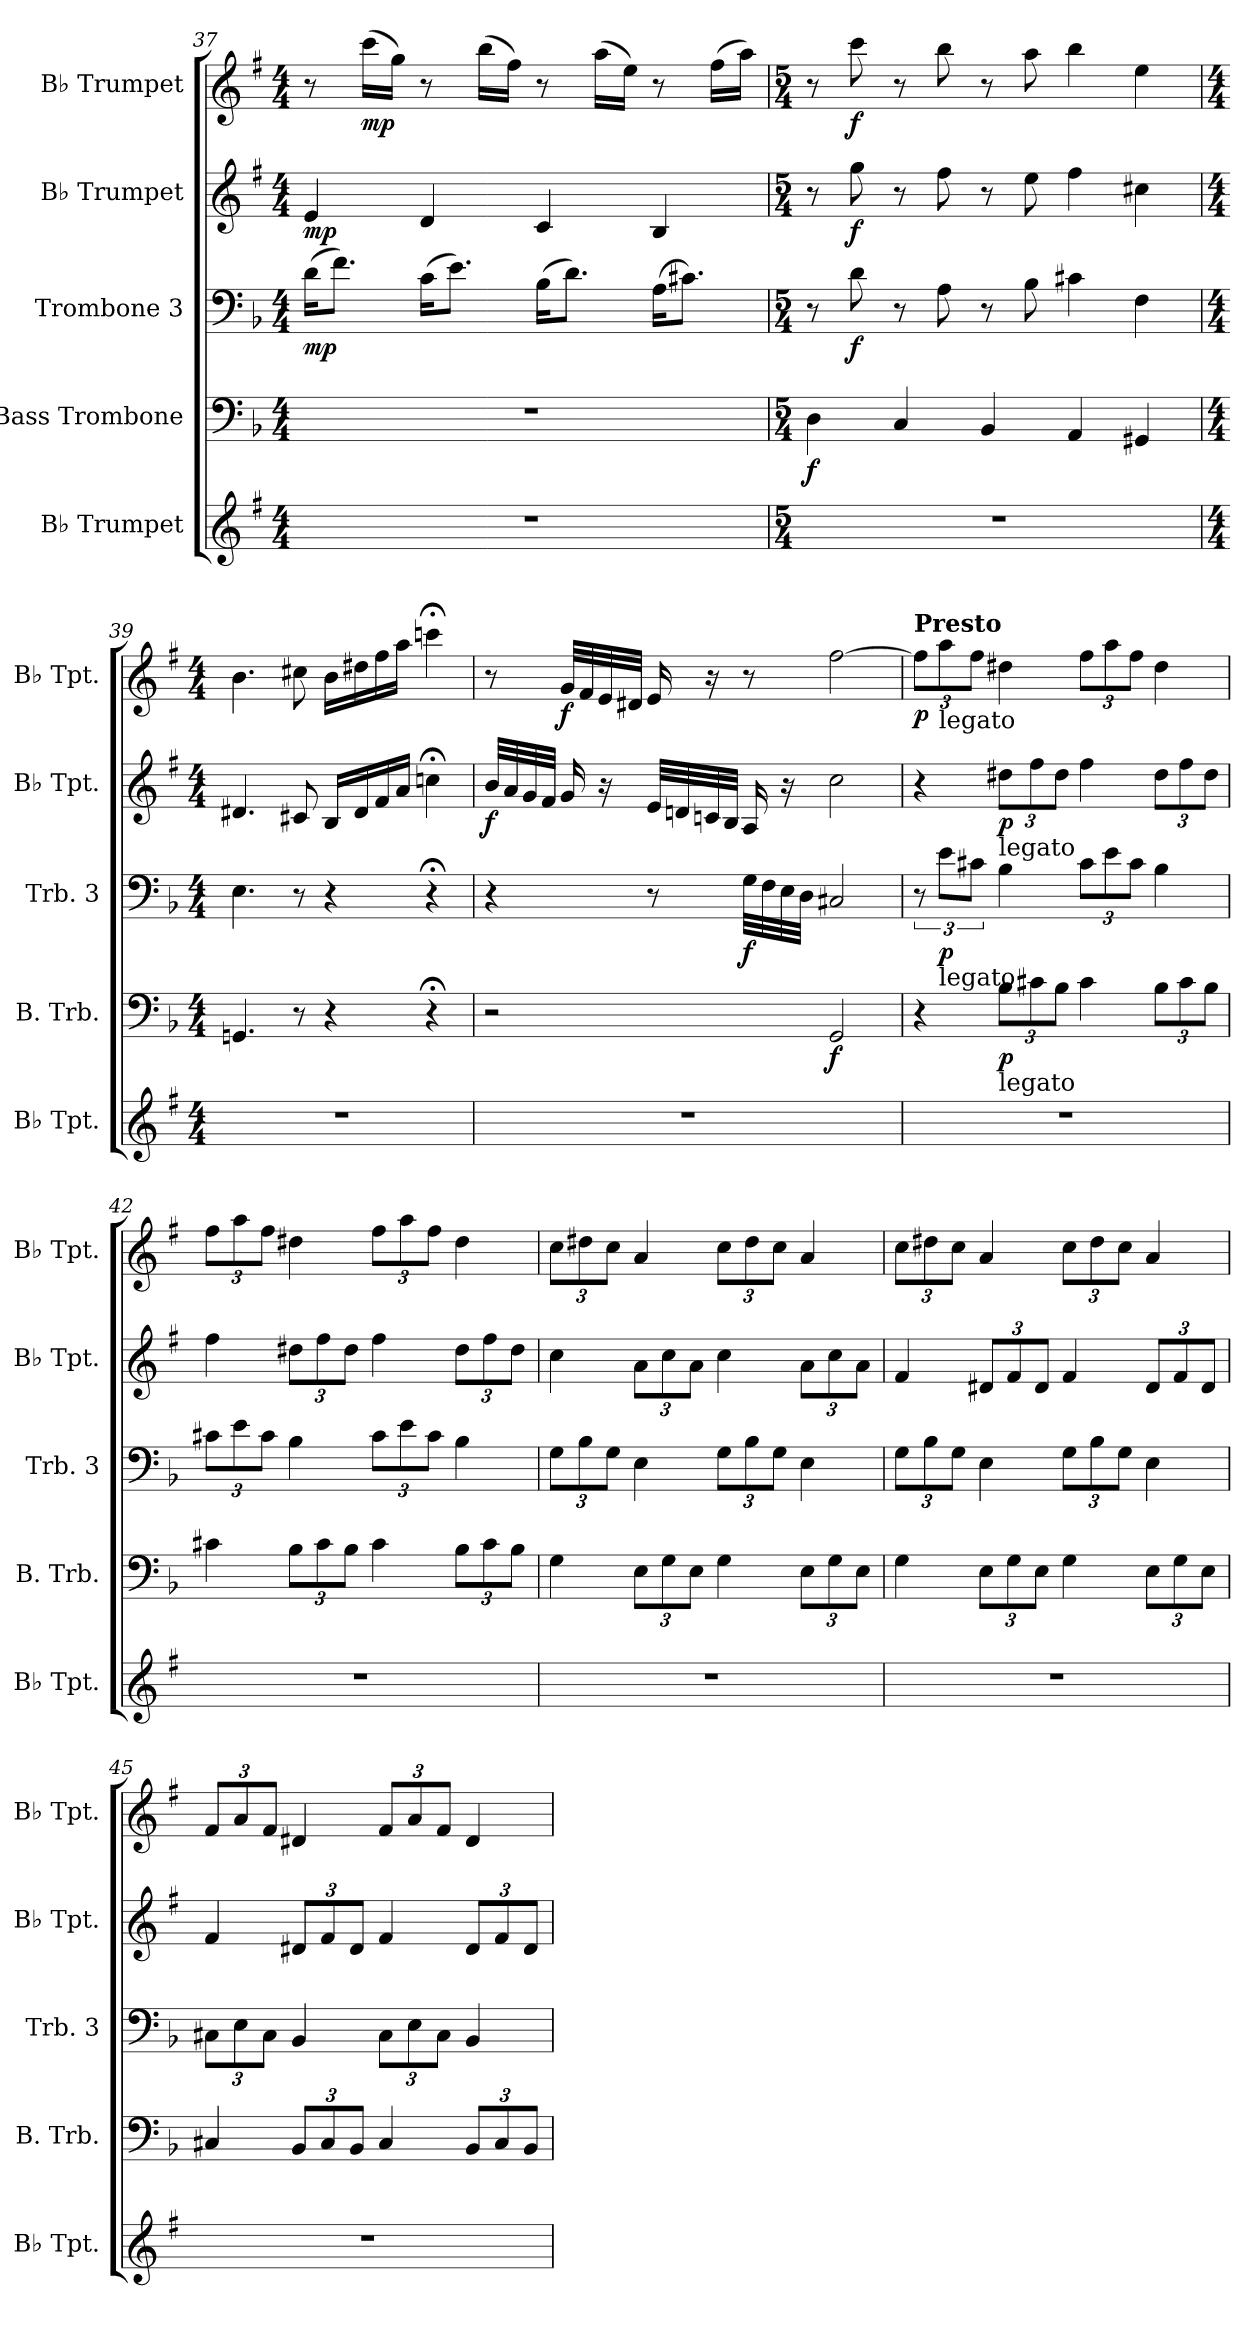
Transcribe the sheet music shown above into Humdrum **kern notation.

**kern	**kern	**dynam	**kern	**dynam	**kern	**dynam	**kern	**dynam
*part5	*part4	*part4	*part3	*part3	*part2	*part2	*part1	*part1
*staff5	*staff4	*staff4	*staff3	*staff3	*staff2	*staff2	*staff1	*staff1
*I"B♭ Trumpet	*I"Bass Trombone	*	*I"Trombone 3	*	*I"B♭ Trumpet	*	*I"B♭ Trumpet	*
*I'B♭ Tpt.	*I'B. Trb.	*	*I'Trb. 3	*	*I'B♭ Tpt.	*	*I'B♭ Tpt.	*
*clefG2	*clefF4	*	*clefF4	*	*clefG2	*	*clefG2	*
*ITrd1c2	*	*	*	*	*ITrd1c2	*	*ITrd1c2	*
*k[b-]	*k[b-]	*	*k[b-]	*	*k[b-]	*	*k[b-]	*
*M4/4	*M4/4	*	*M4/4	*	*M4/4	*	*M4/4	*
=37	=37	=37	=37	=37	=37	=37	=37	=37
!	!	!	!	!LO:DY:b	!	!LO:DY:b	!	!
1r	1r	.	(>16d\KL	mp	4d/	mp	8r	.
.	.	.	8.f\J)	.	.	.	.	.
!	!	!	!	!	!	!	!	!LO:DY:b
.	.	.	.	.	.	.	(>16bb-\LL	mp
.	.	.	.	.	.	.	16ff\JJ)	.
.	.	.	(>16c\KL	.	4c/	.	8r	.
.	.	.	8.e\J)	.	.	.	.	.
.	.	.	.	.	.	.	(>16aa\LL	.
.	.	.	.	.	.	.	16ee\JJ)	.
.	.	.	(>16B-\KL	.	4B-/	.	8r	.
.	.	.	8.d\J)	.	.	.	.	.
.	.	.	.	.	.	.	(>16gg\LL	.
.	.	.	.	.	.	.	16dd\JJ)	.
.	.	.	(>16A\KL	.	4A/	.	8r	.
.	.	.	8.c#X\J)	.	.	.	.	.
.	.	.	.	.	.	.	(>16ee\LL	.
.	.	.	.	.	.	.	16gg\JJ)	.
=38	=38	=38	=38	=38	=38	=38	=38	=38
*M5/4	*M5/4	*	*M5/4	*	*M5/4	*	*M5/4	*
!	!	!LO:DY:b	!	!	!	!	!	!
4%5r	4D\	f	8r	.	8r	.	8r	.
!	!	!	!	!LO:DY:b	!	!LO:DY:b	!	!LO:DY:b
.	.	.	8d\	f	8ff\	f	8bb-\	f
.	4C/	.	8r	.	8r	.	8r	.
.	.	.	8A\	.	8ee\	.	8aa\	.
.	4BB-/	.	8r	.	8r	.	8r	.
.	.	.	8B-\	.	8dd\	.	8gg\	.
.	4AA/	.	4c#X\	.	4ee\	.	4aa\	.
.	4GG#X/	.	4F\	.	4bn\	.	4dd\	.
!!LO:PB:g=z
=39	=39	=39	=39	=39	=39	=39	=39	=39
*M4/4	*M4/4	*	*M4/4	*	*M4/4	*	*M4/4	*
1r	4.GGn/	.	4.E\	.	4.c#X/	.	4.a\	.
.	8r	.	8r	.	8Bn/	.	8bn\	.
.	4r	.	4r	.	16A/LL	.	16a\LL	.
.	.	.	.	.	16c#/	.	16cc#X\	.
.	.	.	.	.	16e/	.	16ee\	.
.	.	.	.	.	16g/JJ	.	16gg\JJ	.
.	4r;<	.	4r;<	.	4b-X;<\	.	4bb-X;<\	.
=40	=40	=40	=40	=40	=40	=40	=40	=40
!	!	!	!	!	!	!LO:DY:b	!	!
1r	2r	.	4r	.	32a/LLL	f	8r	.
.	.	.	.	.	32g/	.	.	.
.	.	.	.	.	32f/	.	.	.
.	.	.	.	.	32e/JJJ	.	.	.
!	!	!	!	!	!	!	!	!LO:DY:b
.	.	.	.	.	16f/	.	32f/LLL	f
.	.	.	.	.	.	.	32e/	.
.	.	.	.	.	16r	.	32d/	.
.	.	.	.	.	.	.	32c#X/JJJ	.
.	.	.	8r	.	32d/LLL	.	16d/	.
.	.	.	.	.	32cn/	.	.	.
.	.	.	.	.	32B-X/	.	16r	.
.	.	.	.	.	32A/JJJ	.	.	.
!	!	!	!	!LO:DY:b	!	!	!	!
.	.	.	32G\LLL	f	16G/	.	8r	.
.	.	.	32F\	.	.	.	.	.
.	.	.	32E\	.	16r	.	.	.
.	.	.	32D\JJJ	.	.	.	.	.
!	!	!LO:DY:b	!	!	!	!	!	!
.	2GG/	f	2C#X/	.	2b-\	.	[2ee\	.
!!LO:LB:g=z
=41	=41	=41	=41	=41	=41	=41	=41	=41
*	*	*	*	*	*	*	*Xbrackettup	*
!	!	!	!	!	!	!	!LO:TX:a:B:t=Presto	!
!	!	!	!	!	!	!	!	!LO:DY:b
1r	4r	.	12r	.	4r	.	12ee\L]	p
!	!	!	!	!	!	!	!LO:TX:b:t=legato	!
!	!	!	!LO:TX:b:t=legato	!	!	!	!	!
!	!	!	!	!LO:DY:b	!	!	!	!
.	.	.	12e\L	p	.	.	12gg\	.
.	.	.	12c#X\J	.	.	.	12ee\J	.
*	*Xbrackettup	*	*	*	*Xbrackettup	*	*	*
!	!	!	!	!	!LO:TX:b:t=legato	!	!	!
!	!LO:TX:b:t=legato	!	!	!	!	!	!	!
!	!	!LO:DY:b	!	!	!	!LO:DY:b	!	!
.	12B-\L	p	4B-\	.	12cc#X\L	p	4cc#X\	.
.	12c#X\	.	.	.	12ee\	.	.	.
.	12B-\J	.	.	.	12cc#\J	.	.	.
*	*	*	*Xbrackettup	*	*	*	*	*
.	4c#\	.	12c#\L	.	4ee\	.	12ee\L	.
.	.	.	12e\	.	.	.	12gg\	.
.	.	.	12c#\J	.	.	.	12ee\J	.
.	12B-\L	.	4B-\	.	12cc#\L	.	4cc#\	.
.	12c#\	.	.	.	12ee\	.	.	.
.	12B-\J	.	.	.	12cc#\J	.	.	.
=42	=42	=42	=42	=42	=42	=42	=42	=42
1r	4c#X\	.	12c#X\L	.	4ee\	.	12ee\L	.
.	.	.	12e\	.	.	.	12gg\	.
.	.	.	12c#\J	.	.	.	12ee\J	.
.	12B-\L	.	4B-\	.	12cc#X\L	.	4cc#X\	.
.	12c#\	.	.	.	12ee\	.	.	.
.	12B-\J	.	.	.	12cc#\J	.	.	.
.	4c#\	.	12c#\L	.	4ee\	.	12ee\L	.
.	.	.	12e\	.	.	.	12gg\	.
.	.	.	12c#\J	.	.	.	12ee\J	.
.	12B-\L	.	4B-\	.	12cc#\L	.	4cc#\	.
.	12c#\	.	.	.	12ee\	.	.	.
.	12B-\J	.	.	.	12cc#\J	.	.	.
!!LO:PB:g=z
=43	=43	=43	=43	=43	=43	=43	=43	=43
1r	4G\	.	12G\L	.	4b-\	.	12b-\L	.
.	.	.	12B-\	.	.	.	12cc#X\	.
.	.	.	12G\J	.	.	.	12b-\J	.
.	12E\L	.	4E\	.	12g\L	.	4g/	.
.	12G\	.	.	.	12b-\	.	.	.
.	12E\J	.	.	.	12g\J	.	.	.
.	4G\	.	12G\L	.	4b-\	.	12b-\L	.
.	.	.	12B-\	.	.	.	12cc#\	.
.	.	.	12G\J	.	.	.	12b-\J	.
.	12E\L	.	4E\	.	12g\L	.	4g/	.
.	12G\	.	.	.	12b-\	.	.	.
.	12E\J	.	.	.	12g\J	.	.	.
=44	=44	=44	=44	=44	=44	=44	=44	=44
1r	4G\	.	12G\L	.	4e/	.	12b-\L	.
.	.	.	12B-\	.	.	.	12cc#X\	.
.	.	.	12G\J	.	.	.	12b-\J	.
.	12E\L	.	4E\	.	12c#X/L	.	4g/	.
.	12G\	.	.	.	12e/	.	.	.
.	12E\J	.	.	.	12c#/J	.	.	.
.	4G\	.	12G\L	.	4e/	.	12b-\L	.
.	.	.	12B-\	.	.	.	12cc#\	.
.	.	.	12G\J	.	.	.	12b-\J	.
.	12E\L	.	4E\	.	12c#/L	.	4g/	.
.	12G\	.	.	.	12e/	.	.	.
.	12E\J	.	.	.	12c#/J	.	.	.
=45	=45	=45	=45	=45	=45	=45	=45	=45
1r	4C#X/	.	12C#X\L	.	4e/	.	12e/L	.
.	.	.	12E\	.	.	.	12g/	.
.	.	.	12C#\J	.	.	.	12e/J	.
.	12BB-/L	.	4BB-/	.	12c#X/L	.	4c#X/	.
.	12C#/	.	.	.	12e/	.	.	.
.	12BB-/J	.	.	.	12c#/J	.	.	.
.	4C#/	.	12C#\L	.	4e/	.	12e/L	.
.	.	.	12E\	.	.	.	12g/	.
.	.	.	12C#\J	.	.	.	12e/J	.
.	12BB-/L	.	4BB-/	.	12c#/L	.	4c#/	.
.	12C#/	.	.	.	12e/	.	.	.
.	12BB-/J	.	.	.	12c#/J	.	.	.
=	=	=	=	=	=	=	=	=
*-	*-	*-	*-	*-	*-	*-	*-	*-
